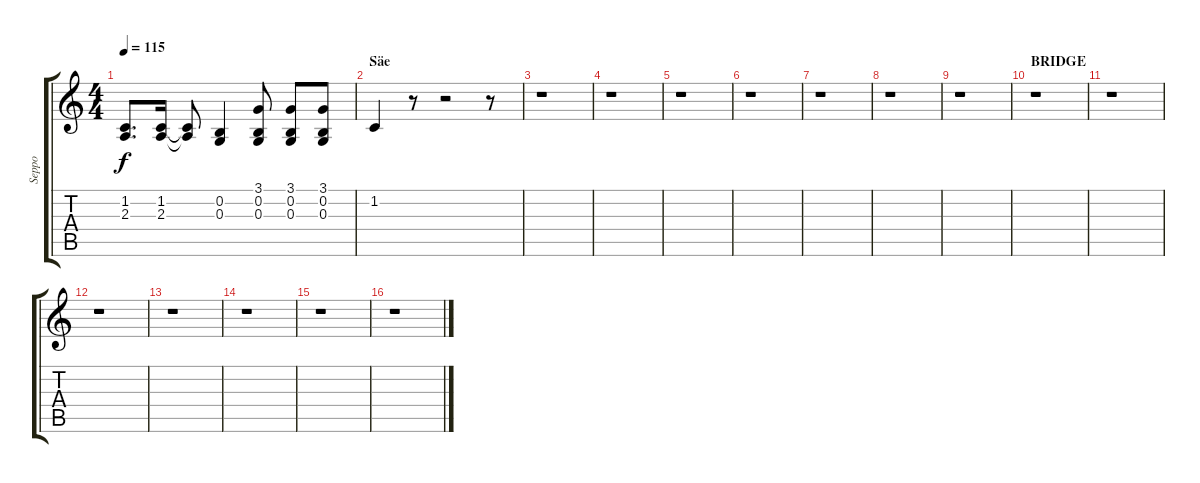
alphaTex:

\track ("Seppo" "Seppo") {instrument lead1square}
\staff {score tabs}
\tuning (E4 B3 G3 D3 A2 E2) {hide}
\ts (4 4)
\tempo 115
\clef g2
\ks c
(1.2 2.3).8{d dy f} (1.2 2.3).16 (1.2{t} 2.3{t}).8 (0.2 0.3).4 (3.1 0.2 0.3).8 (3.1 0.2 0.3).8 (3.1 0.2 0.3).8 |
\section ("" "Säe")
1.2.4 r.8 r.2 r.8 |
r.1 |
r.1 |
r.1 |
r.1 |
r.1 |
r.1 |
r.1 |
\section ("" "BRIDGE")
r.1 |
r.1 |
r.1 |
r.1 |
r.1 |
r.1 |
r.1
